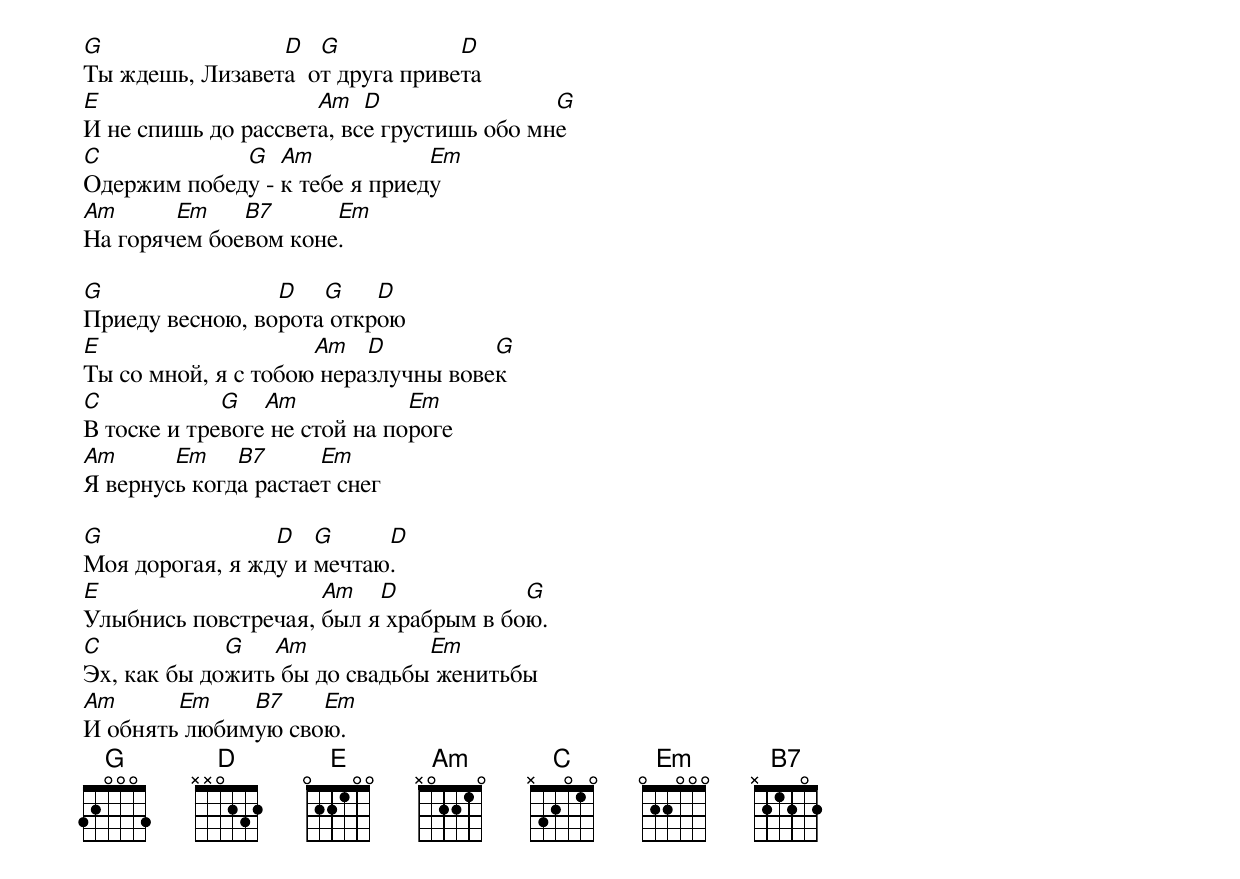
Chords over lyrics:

G                D   G            D
Ты ждешь, Лизавета  от друга привета
E                    Am   D                G
И не спишь до рассвета, все грустишь обо мне
C            G   Am            Em
Одержим победу - к тебе я приеду
Am      Em    B7      Em
На горячем боевом коне.

G                D   G    D
Приеду весною, ворота открою
E                    Am   D          G
Ты со мной, я с тобою неразлучны вовек
C            G   Am            Em
В тоске и тревоге не стой на пороге
Am      Em    B7      Em
Я вернусь когда растает снег

G                D   G     D
Моя дорогая, я жду и мечтаю.
E                    Am   D            G
Улыбнись повстречая, был я храбрым в бою.
C            G   Am            Em
Эх, как бы дожить бы до свадьбы женитьбы
Am      Em    B7    Em
И обнять любимую свою.
